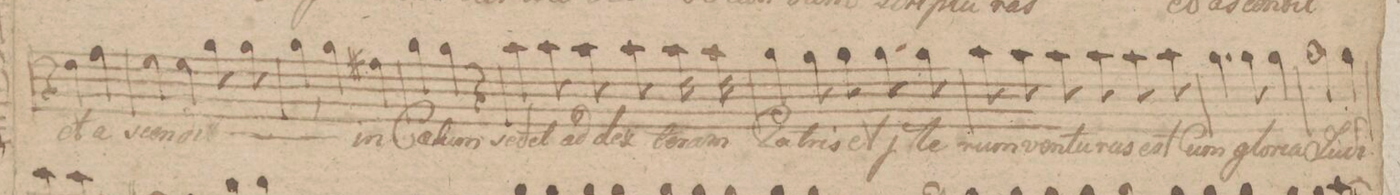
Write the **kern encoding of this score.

**kern	**text
*I"Alto	*
*clefC3	*
*k[f#c#]	*
*met(c|)	*
*M3/4	*
4r	.
4e\	et
4g\	as-
=163	=163
4f#\	-cen-
4f#\	-dit
*	*ij
8a\	et
8a\	as-
=164	=164
4a\	-cen-
4a\	-dit
*	*Xij
4g#X\	in
=165	=165
4a\	Cae-
4a\	-lum
4r	.
=166	=166
4b\	se-
8b\	-det
8b\	ad
8b\	dex-
16b\	-te-
16b\	-ram
=167	=167
4a\	Pat-
8a\	-ris
8a\	et
8a\	j-
8a\	-te-
=168	=168
8b\	-rum
8b\	ven-
8b\	-tu-
8b\	-rus
8b\	est
8b\	Cum
=169	=169
4.a\	glo-
8a\	-ri-
4a\	-a
=170	=170
2a\	Ju-
4a\	-di-
=171	=171
*-	*-
